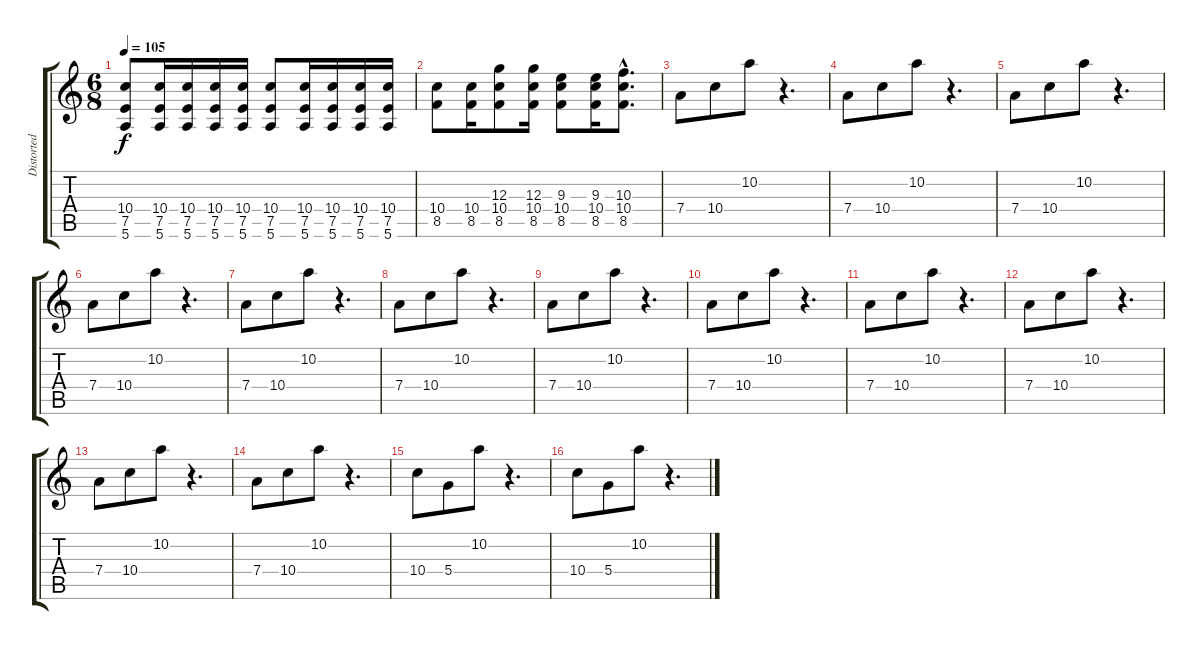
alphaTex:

\track ("Distorted Guitar" "Distorted ") {instrument distortionguitar}
\staff {score tabs}
\tuning (E4 B3 G3 D3 A2 E2) {hide}
\ts (6 8)
\tempo 105
\clef g2
\ks c
(10.4 7.5 5.6).8{dy f} (10.4 7.5 5.6).16 (10.4 7.5 5.6).16 (10.4 7.5 5.6).16 (10.4 7.5 5.6).16 (10.4 7.5 5.6).8 (10.4 7.5 5.6).16 (10.4 7.5 5.6).16 (10.4 7.5 5.6).16 (10.4 7.5 5.6).16 |
(10.4 8.5).8 (10.4 8.5).16 (12.3 10.4 8.5).8 (12.3 10.4 8.5).16 (9.3 10.4 8.5).8 (9.3 10.4 8.5).16 (10.3{hac} 10.4{hac} 8.5{hac}).8{d} |
7.4.8 10.4.8 10.2.8 r.4{d} |
7.4.8 10.4.8 10.2.8 r.4{d} |
7.4.8 10.4.8 10.2.8 r.4{d} |
7.4.8 10.4.8 10.2.8 r.4{d} |
7.4.8 10.4.8 10.2.8 r.4{d} |
7.4.8 10.4.8 10.2.8 r.4{d} |
7.4.8 10.4.8 10.2.8 r.4{d} |
7.4.8 10.4.8 10.2.8 r.4{d} |
7.4.8 10.4.8 10.2.8 r.4{d} |
7.4.8 10.4.8 10.2.8 r.4{d} |
7.4.8 10.4.8 10.2.8 r.4{d} |
7.4.8 10.4.8 10.2.8 r.4{d} |
10.4.8 5.4.8 10.2.8 r.4{d} |
10.4.8 5.4.8 10.2.8 r.4{d}
